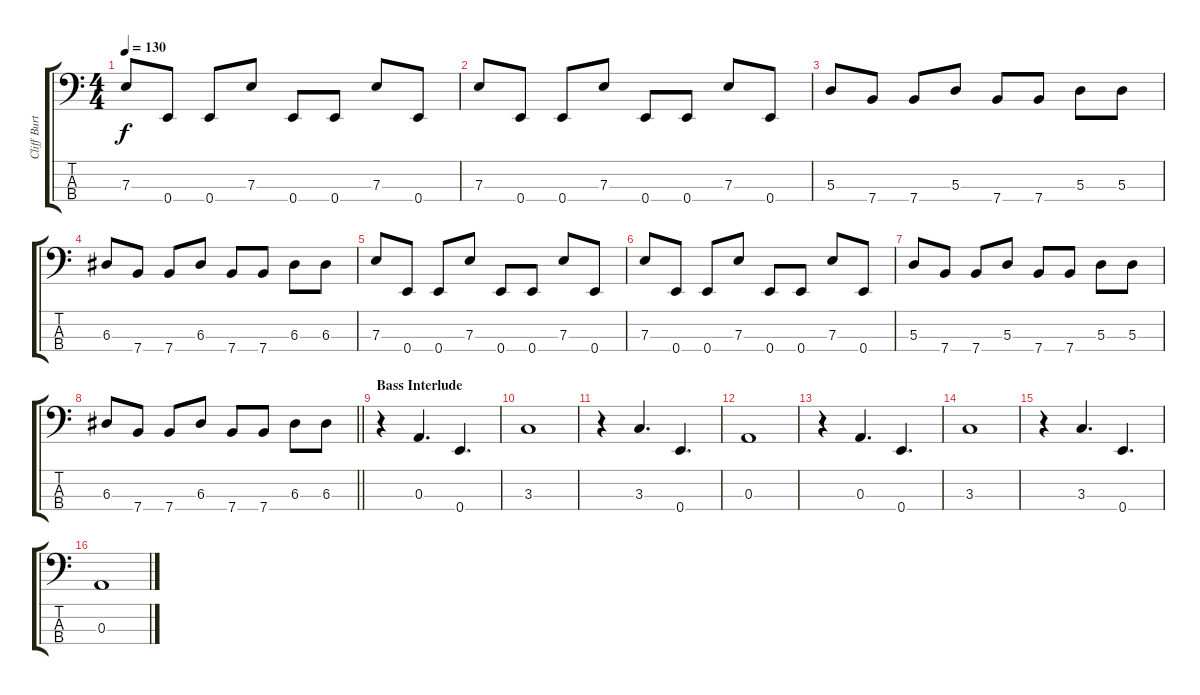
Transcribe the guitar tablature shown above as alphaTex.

\track ("Cliff Burton (Bass)" "Cliff Burt") {instrument electricbassfinger}
\staff {score tabs}
\tuning (G2 D2 A1 E1) {hide}
\ts (4 4)
\tempo 130
\clef f4
\ks c
7.3.8{dy f} 0.4.8 0.4.8 7.3.8 0.4.8 0.4.8 7.3.8 0.4.8 |
7.3.8 0.4.8 0.4.8 7.3.8 0.4.8 0.4.8 7.3.8 0.4.8 |
5.3.8 7.4.8 7.4.8 5.3.8 7.4.8 7.4.8 5.3.8 5.3.8 |
6.3.8 7.4.8 7.4.8 6.3.8 7.4.8 7.4.8 6.3.8 6.3.8 |
7.3.8 0.4.8 0.4.8 7.3.8 0.4.8 0.4.8 7.3.8 0.4.8 |
7.3.8 0.4.8 0.4.8 7.3.8 0.4.8 0.4.8 7.3.8 0.4.8 |
5.3.8 7.4.8 7.4.8 5.3.8 7.4.8 7.4.8 5.3.8 5.3.8 |
\barLineRight lightlight
6.3.8 7.4.8 7.4.8 6.3.8 7.4.8 7.4.8 6.3.8 6.3.8 |
\section ("" "Bass Interlude")
r.4 0.3.4{d} 0.4.4{d} |
3.3.1 |
r.4 3.3.4{d} 0.4.4{d} |
0.3.1 |
r.4 0.3.4{d} 0.4.4{d} |
3.3.1 |
r.4 3.3.4{d} 0.4.4{d} |
0.3.1
